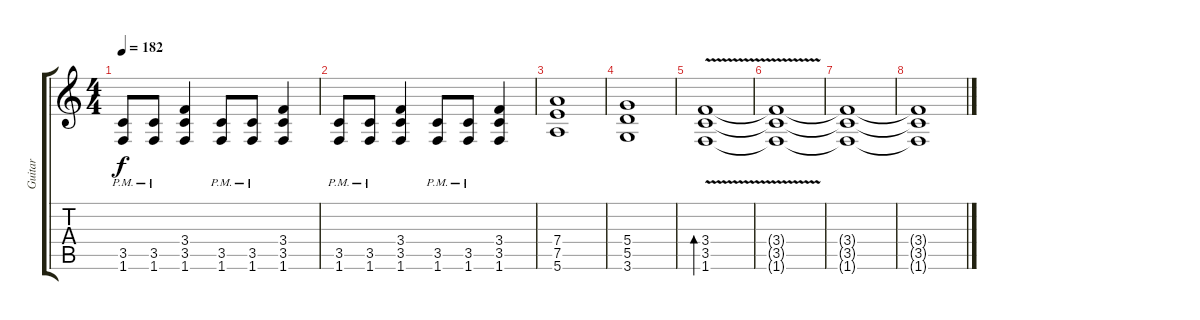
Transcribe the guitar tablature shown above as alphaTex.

\track ("Guitar" "Guitar") {instrument distortionguitar}
\staff {score tabs}
\tuning (E4 B3 G3 D3 A2 E2) {hide}
\ts (4 4)
\tempo 182
\clef g2
\ks c
(3.5{pm} 1.6{pm}).8{dy f} (3.5{pm} 1.6{pm}).8 (3.4 3.5 1.6).4 (3.5{pm} 1.6{pm}).8 (3.5{pm} 1.6{pm}).8 (3.4 3.5 1.6).4 |
(3.5{pm} 1.6{pm}).8 (3.5{pm} 1.6{pm}).8 (3.4 3.5 1.6).4 (3.5{pm} 1.6{pm}).8 (3.5{pm} 1.6{pm}).8 (3.4 3.5 1.6).4 |
(7.4 7.5 5.6).1 |
(5.4 5.5 3.6).1 |
(3.4{v} 3.5{v} 1.6{v}).1{bd 480 volume 0} |
(3.4{t} 3.5{t} 1.6{t}).1 |
(3.4{t} 3.5{t} 1.6{t}).1 |
(3.4{t} 3.5{t} 1.6{t}).1
